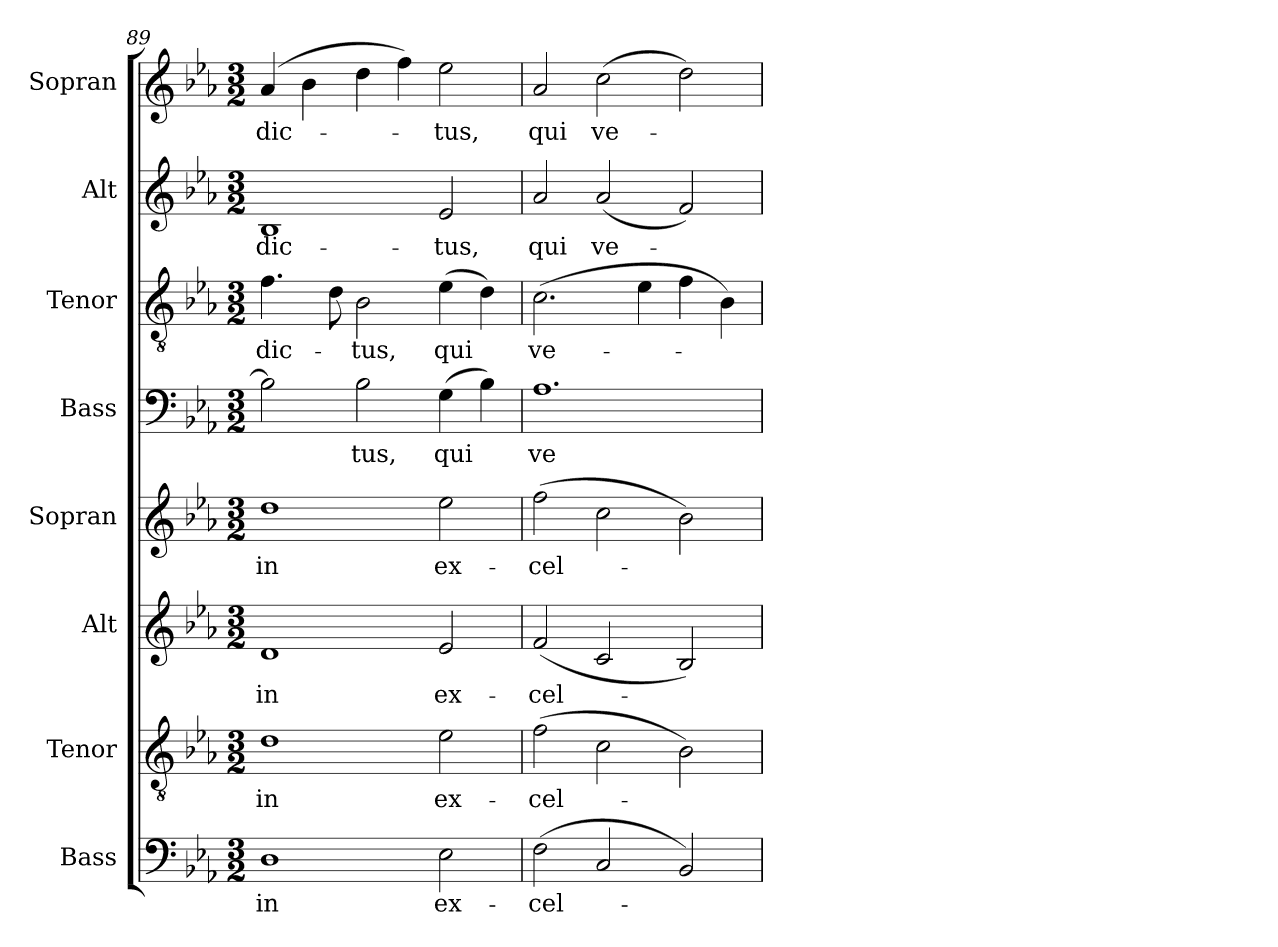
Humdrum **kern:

**kern	**text	**kern	**text	**kern	**text	**kern	**text	**kern	**text	**kern	**text	**kern	**text	**kern	**text
*part8	*part8	*part7	*part7	*part6	*part6	*part5	*part5	*part4	*part4	*part3	*part3	*part2	*part2	*part1	*part1
*staff8	*staff8	*staff7	*staff7	*staff6	*staff6	*staff5	*staff5	*staff4	*staff4	*staff3	*staff3	*staff2	*staff2	*staff1	*staff1
*I"Bass	*	*I"Tenor	*	*I"Alt	*	*I"Sopran	*	*I"Bass	*	*I"Tenor	*	*I"Alt	*	*I"Sopran	*
*I'B.	*	*I'T.	*	*I'A.	*	*I'S.	*	*I'B.	*	*I'T.	*	*I'A.	*	*I'S.	*
*clefF4	*	*clefGv2	*	*clefG2	*	*clefG2	*	*clefF4	*	*clefGv2	*	*clefG2	*	*clefG2	*
*k[b-e-a-]	*	*k[b-e-a-]	*	*k[b-e-a-]	*	*k[b-e-a-]	*	*k[b-e-a-]	*	*k[b-e-a-]	*	*k[b-e-a-]	*	*k[b-e-a-]	*
*E-:	*	*E-:	*	*E-:	*	*E-:	*	*E-:	*	*E-:	*	*E-:	*	*E-:	*
*M3/2	*	*M3/2	*	*M3/2	*	*M3/2	*	*M3/2	*	*M3/2	*	*M3/2	*	*M3/2	*
=89	=89	=89	=89	=89	=89	=89	=89	=89	=89	=89	=89	=89	=89	=89	=89
!	!LO:LY:b	!	!LO:LY:b	!	!LO:LY:b	!	!LO:LY:b	!	!	!	!LO:LY:b	!	!LO:LY:b	!	!LO:LY:b
1D	in	1d	in	1d	in	1dd	in	2B-\]	.	4.f\	-dic-	1B-	-dic-	(4a-/	-dic-
.	.	.	.	.	.	.	.	.	.	.	.	.	.	4b-\	.
.	.	.	.	.	.	.	.	.	.	8d\	.	.	.	.	.
!	!	!	!	!	!	!	!	!	!LO:LY:b	!	!LO:LY:b	!	!	!	!
.	.	.	.	.	.	.	.	2B-\	-tus,	2B-\	-tus,	.	.	4dd\	.
.	.	.	.	.	.	.	.	.	.	.	.	.	.	4ff\)	.
!	!LO:LY:b	!	!LO:LY:b	!	!LO:LY:b	!	!LO:LY:b	!	!LO:LY:b	!	!LO:LY:b	!	!LO:LY:b	!	!LO:LY:b
2E-\	ex-	2e-\	ex-	2e-/	ex-	2ee-\	ex-	(>4G\	qui	(>4e-\	qui	2e-/	-tus,	2ee-\	-tus,
.	.	.	.	.	.	.	.	4B-\)	.	4d\)	.	.	.	.	.
!!LO:LB:g=z
=90	=90	=90	=90	=90	=90	=90	=90	=90	=90	=90	=90	=90	=90	=90	=90
!	!LO:LY:b	!	!LO:LY:b	!	!LO:LY:b	!	!LO:LY:b	!	!LO:LY:b	!	!LO:LY:b	!	!LO:LY:b	!	!LO:LY:b
(>2F\	-cel-	(>2f\	-cel-	(<2f/	-cel-	(>2ff\	-cel-	1.A-	ve-	(>2.c\	ve-	2a-/	qui	2a-/	qui
!	!	!	!	!	!	!	!	!	!	!	!	!	!LO:LY:b	!	!LO:LY:b
2C/	.	2c\	.	2c/	.	2cc\	.	.	.	.	.	(<2a-/	ve-	(>2cc\	ve-
.	.	.	.	.	.	.	.	.	.	4e-\	.	.	.	.	.
2BB-/)	.	2B-\)	.	2B-/)	.	2b-\)	.	.	.	4f\	.	2f/)	.	2dd\)	.
.	.	.	.	.	.	.	.	.	.	4B-\)	.	.	.	.	.
=	=	=	=	=	=	=	=	=	=	=	=	=	=	=	=
*-	*-	*-	*-	*-	*-	*-	*-	*-	*-	*-	*-	*-	*-	*-	*-
